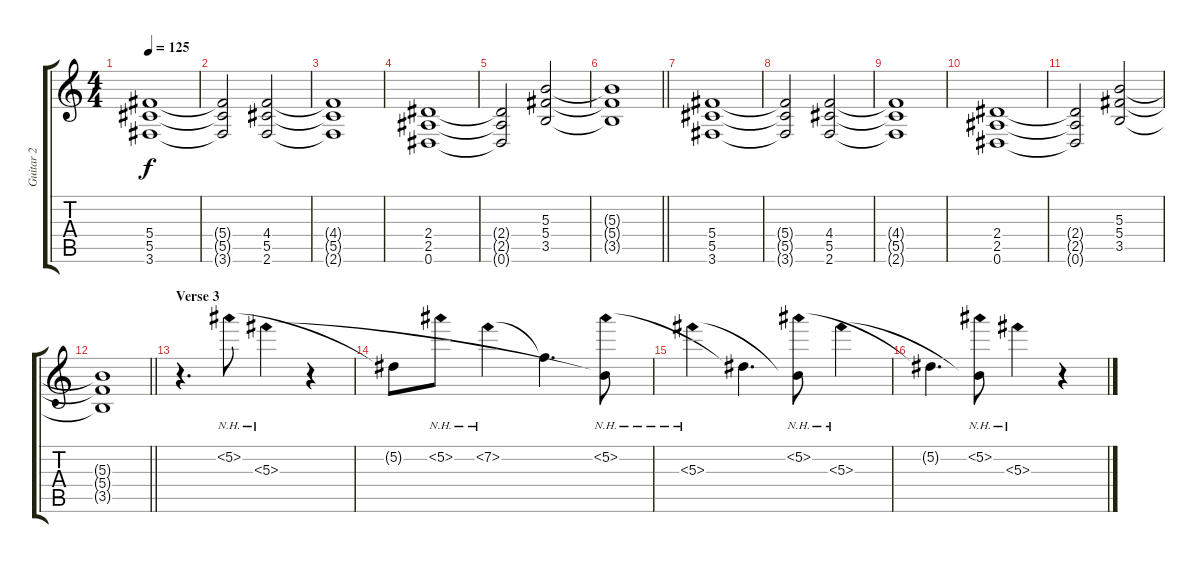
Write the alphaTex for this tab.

\track ("Guitar 2" "Guitar 2") {instrument acousticguitarsteel}
\staff {score tabs}
\tuning (Eb4 Bb3 Gb3 Db3 Ab2 Eb2) {hide}
\ts (4 4)
\tempo 125
\clef g2
\ks c
(5.4 5.5 3.6).1{dy f volume 11 instrument distortionguitar} |
(5.4{t} 5.5{t} 3.6{t}).2 (4.4 5.5 2.6).2 |
(4.4{t} 5.5{t} 2.6{t}).1 |
(2.4 2.5 0.6).1 |
(2.4{t} 2.5{t} 0.6{t}).2 (5.3 5.4 3.5).2 |
\barLineRight lightlight
(5.3{t} 5.4{t} 3.5{t}).1 |
(5.4 5.5 3.6).1{volume 11 instrument distortionguitar} |
(5.4{t} 5.5{t} 3.6{t}).2 (4.4 5.5 2.6).2 |
(4.4{t} 5.5{t} 2.6{t}).1 |
(2.4 2.5 0.6).1 |
(2.4{t} 2.5{t} 0.6{t}).2 (5.3 5.4 3.5).2 |
\barLineRight lightlight
(5.3{t} 5.4{t} 3.5{t}).1 |
\section ("" "Verse 3")
r.4{d volume 7 instrument acousticguitarsteel} 5.2{nh}.8 5.3{nh}.4 r.4 |
5.2{t}.8 5.2{nh}.8 7.2{nh}.4 7.2{t}.4{d} (5.2{nh} 5.3{t}).8 |
5.3{nh}.4 5.2{t}.4{d} (5.2{nh} 5.3{t}).8 5.3{nh}.4 |
5.2{t}.4{d} (5.2{nh} 5.3{t}).8 5.3{nh}.4 r.4
